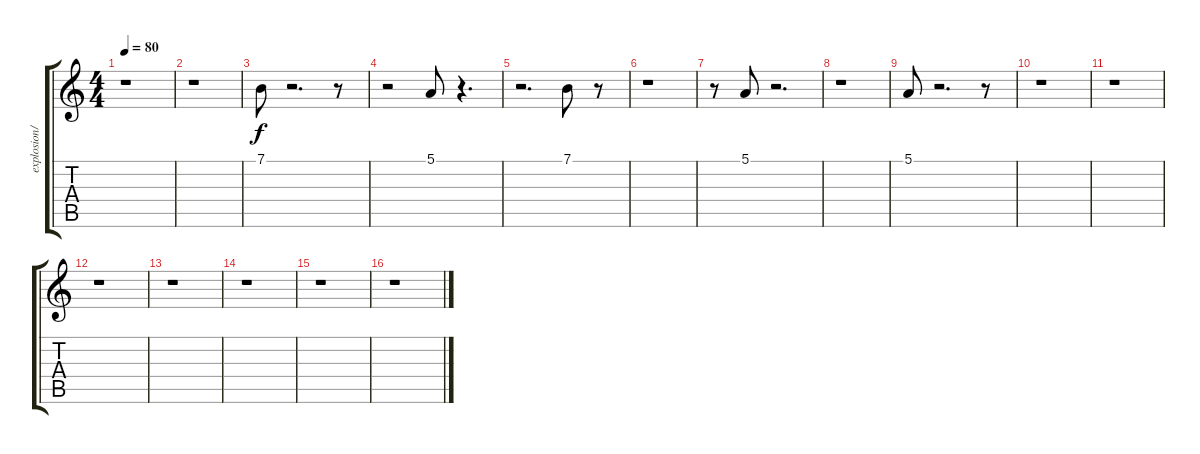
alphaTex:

\track ("explosion/fret noise" "explosion/") {instrument guitarfretnoise}
\staff {score tabs}
\tuning (E4 B3 G3 D3 A2 E2) {hide}
\ts (4 4)
\tempo 80
\clef g2
\ks c
r.1{dy f} |
r.1 |
7.1.8 r.2{d} r.8 |
r.2 5.1.8 r.4{d} |
r.2{d} 7.1.8 r.8 |
r.1 |
r.8 5.1.8 r.2{d} |
r.1 |
5.1.8 r.2{d} r.8 |
r.1 |
r.1 |
r.1 |
r.1 |
r.1 |
r.1 |
r.1
